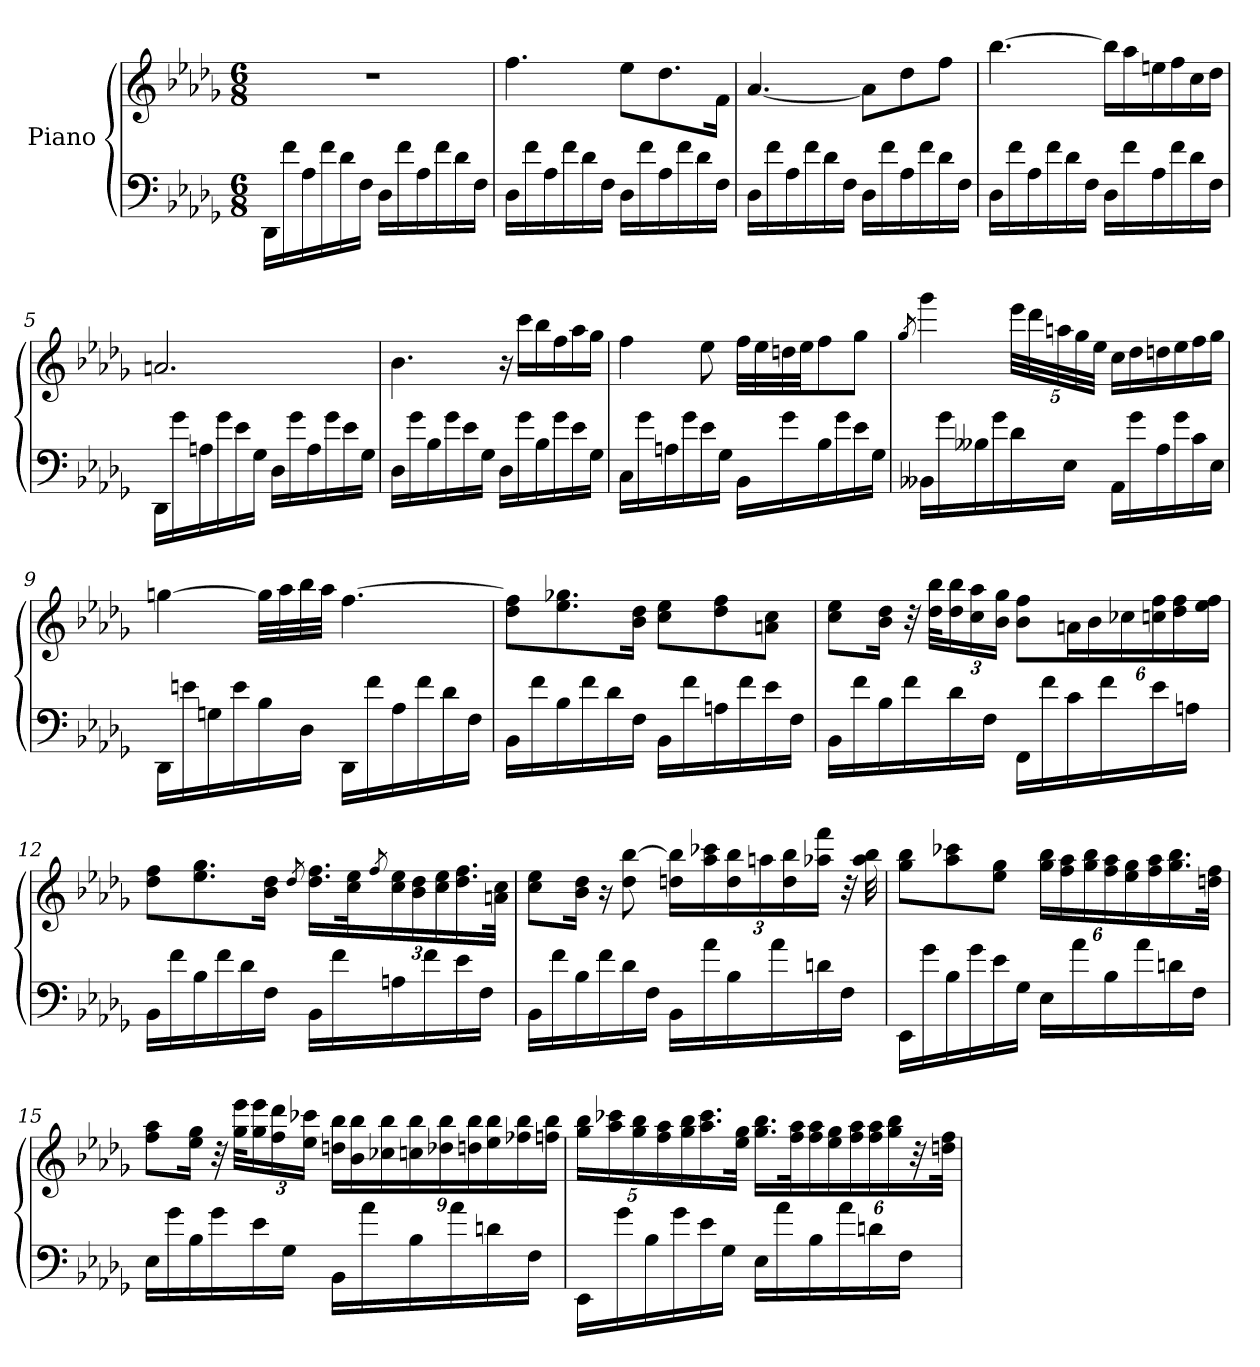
**kern	**kern
*part1	*part1
*staff2	*staff1
*I"Piano	*
*clefF4	*clefG2
*k[b-e-a-d-g-]	*k[b-e-a-d-g-]
*M6/8	*M6/8
*MM48	*MM48
=1	=1
16DD-\LL	2.r
16f\	.
16A-\	.
16f\	.
16d-\	.
16F\JJ	.
16D-\LL	.
16f\	.
16A-\	.
16f\	.
16d-\	.
16F\JJ	.
=2	=2
16D-\LL	4.ff\
16f\	.
16A-\	.
16f\	.
16d-\	.
16F\JJ	.
16D-\LL	8ee-\L
16f\	.
16A-\	8.dd-\
16f\	.
16d-\	.
16F\JJ	16f\Jk
=3	=3
16D-\LL	[4.a-/
16f\	.
16A-\	.
16f\	.
16d-\	.
16F\JJ	.
16D-\LL	8a-\L]
16f\	.
16A-\	8dd-\
16f\	.
16d-\	8ff\J
16F\JJ	.
=4	=4
16D-\LL	[4.bb-\
16f\	.
16A-\	.
16f\	.
16d-\	.
16F\JJ	.
16D-\LL	16bb-\LL]
16f\	16aa-\
16A-\	16een\
16f\	16ff\
16d-\	16cc\
16F\JJ	16dd-\JJ
=5	=5
16DD-\LL	2.an/
16g-\	.
16An\	.
16g-\	.
16e-\	.
16G-\JJ	.
16D-\LL	.
16g-\	.
16A\	.
16g-\	.
16e-\	.
16G-\JJ	.
=6	=6
16D-\LL	4.b-\
16g-\	.
16B-\	.
16g-\	.
16e-\	.
16G-\JJ	.
16D-\LL	16r
16g-\	16ccc\LL
16B-\	16bb-\
16g-\	16ff\
16e-\	16aa-\
16G-\JJ	16gg-\JJ
=7	=7
16C\LL	4ff\
16g-\	.
16An\	.
16g-\	.
16e-\	8ee-\
16G-\JJ	.
16BB-\LL	32ff\LLL
.	32ee-\
16g-\	32ddn\
.	32ee-\JJ
16B-\	8ff\
16g-\	.
16e-\	8gg-\J
16G-\JJ	.
=8	=8
.	8qgg-/
16BB--X\LL	4ggg-\
16g-\	.
16B--X\	.
16g-\	.
*	*Xbrackettup
16d-\	40eee-\LLL
.	40ddd-\
.	40aan\
16E-\JJ	.
.	40gg-\
.	40ee-\JJJ
16AA-\LL	16cc\LL
16g-\	16dd-\
16A-\	16ddn\
16g-\	16ee-\
16c\	16ff\
16E-\JJ	16gg-\JJ
=9	=9
16DD-\LL	[4ggn\
16en\	.
16Gn\	.
16e\	.
16B-\	32gg\LLL]
.	32aa-\
16D-\JJ	32bb-\
.	32aa-\JJJ
16DD-\LL	[4.ff\
16f\	.
16A-\	.
16f\	.
16d-\	.
16F\JJ	.
!!LO:LB:g=z
=10	=10
16BB-\LL	8dd-\ 8ff\]L
16f\	.
16B-\	8.ee-\ 8.gg-X\
16f\	.
16d-\	.
16F\JJ	16b-\ 16dd-\Jk
16BB-\LL	8cc\ 8ee-\L
16f\	.
16An\	8dd-\ 8ff\
16f\	.
16e-\	8an\ 8cc\J
16F\JJ	.
=11	=11
16BB-\LL	8cc\ 8ee-\L
16f\	.
16B-\	16b-\ 16dd-\Jk
16f\	32r
.	32dd-\ 32bb-\KLL
16d-\	24dd-\ 24bb-\
.	24cc\ 24aa-\
16F\JJ	.
.	24b-\ 24gg-\JJ
16FF\LL	8b-\ 8ff\L
16f\	.
16c\	24an\L
.	24b-\
16f\	.
.	24cc-X\
16e-\	24ccn\ 24ff\
.	24dd-\ 24ff\
16An\JJ	.
.	24ee-\ 24ff\JJ
=12	=12
16BB-\LL	8dd-\ 8ff\L
16f\	.
16B-\	8.ee-\ 8.gg-\
16f\	.
16d-\	.
16F\JJ	16b-\ 16dd-\Jk
.	8qdd-/
16BB-\LL	16.dd-\ 16.ff\LL
16f\	.
.	32cc\ 32ee-\K
.	8qff/
16An\	24cc\ 24ee-\
.	24b-\ 24dd-\
16f\	.
.	24cc\ 24ee-\
16e-\	16.dd-\ 16.ff\
16F\JJ	.
.	32an\ 32cc\JJk
=13	=13
16BB-\LL	8cc\ 8ee-\L
16f\	.
16B-\	16b-\ 16dd-\Jk
16f\	16r
16d-\	8dd-\ [8bb-\
16F\JJ	.
16BB-\LL	16ddn\ 16bb-\]LL
16a-\	16aa-\ 16ccc-X\
16B-\	24dd\ 24bb-\
.	24aan\
16a-\	.
.	24dd\ 24bb-\
16dn\	16aa-X\ 16fff\JJ
16F\JJ	32r
.	32aa-\ 32bb-\
=14	=14
16EE-\LL	8gg-\ 8bb-\L
16g-\	.
16B-\	8aa-\ 8ccc-X\
16g-\	.
16e-\	8ee-\ 8gg-\J
16G-\JJ	.
16E-\LL	24gg-\ 24bb-\LL
.	24ff\ 24aa-\
16a-\	.
.	24gg-\ 24bb-\
16B-\	24ff\ 24aa-\
.	24ee-\ 24gg-\
16a-\	.
.	24ff\ 24aa-\
16dn\	16.gg-\ 16.bb-\
16F\JJ	.
.	32ddn\ 32ff\JJk
=15	=15
16E-\LL	8ff\ 8aa-\L
16g-\	.
16B-\	16ee-\ 16gg-\Jk
16g-\	32r
.	32gg-\ 32eee-\KLL
16e-\	24gg-\ 24eee-\
.	24ff\ 24ddd-\
16G-\JJ	.
.	24ee-\ 24ccc-X\JJ
16BB-\LL	24ddn\ 24bb-\LL
.	24b-\ 24bb-\
16a-\	.
.	24cc-X\ 24bb-\
16B-\	24ccn\ 24bb-\
.	24dd-X\ 24bb-\
16a-\	.
.	24ddn\ 24bb-\
16dn\	24ee-\ 24bb-\
.	24ff-X\ 24bb-\
16F\JJ	.
.	24ffn\ 24bb-\JJ
=16	=16
16EE-\LL	20gg-\ 20bb-\LL
.	20aa-\ 20ccc-X\
16g-\	.
.	20gg-\ 20bb-\
16B-\	.
.	20ff\ 20aa-\
16g-\	.
.	20gg-\ 20bb-\
16e-\	16.aa-\ 16.ccc-\
16G-\JJ	.
.	32ee-\ 32gg-\JJk
16E-\LL	16.gg-\ 16.bb-\LL
16a-\	.
.	32ff\ 32aa-\K
16B-\	24ff\ 24aa-\
.	24ee-\ 24gg-\
16a-\	.
.	24ff\ 24aa-\
*	*brackettup
16dn\	24ff\ 24aa-\
.	24gg-\ 24bb-\JJ
16F\JJ	.
.	48r
.	48ddn\ 48ff\
=	=
*-	*-
